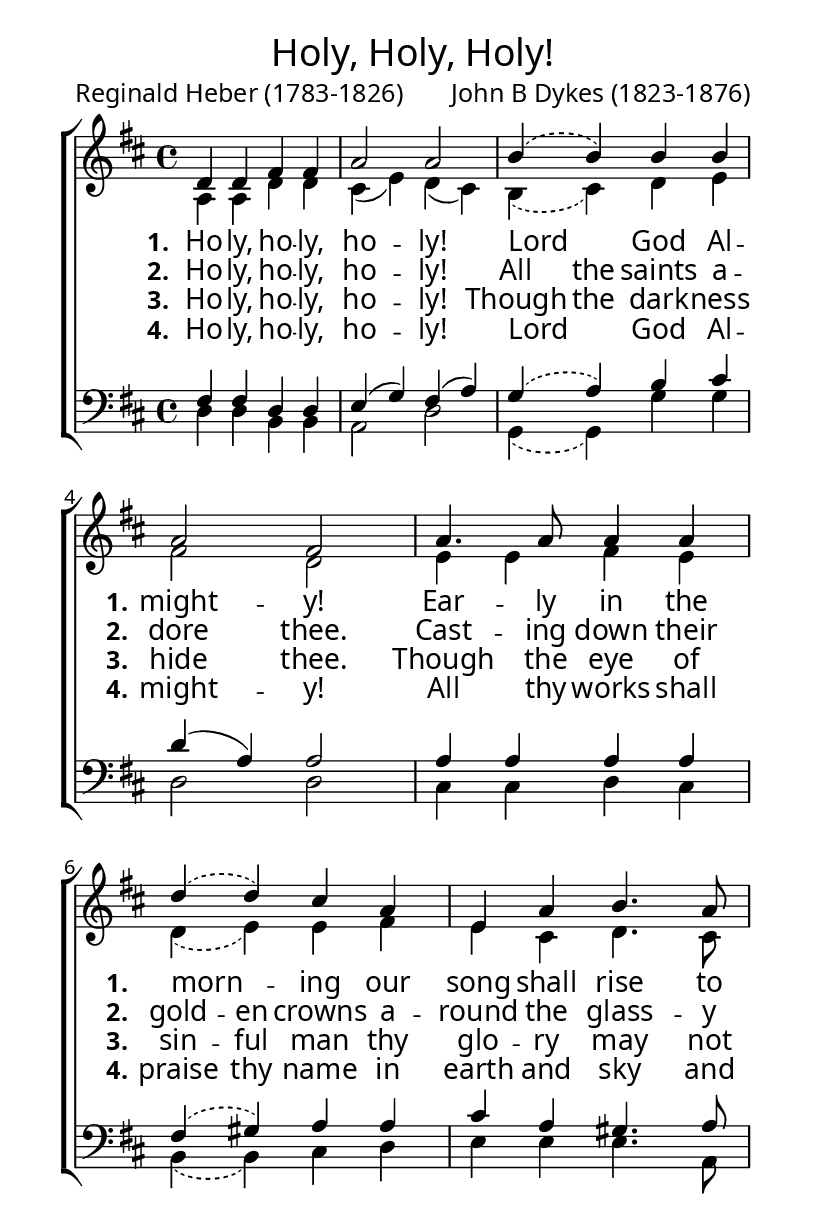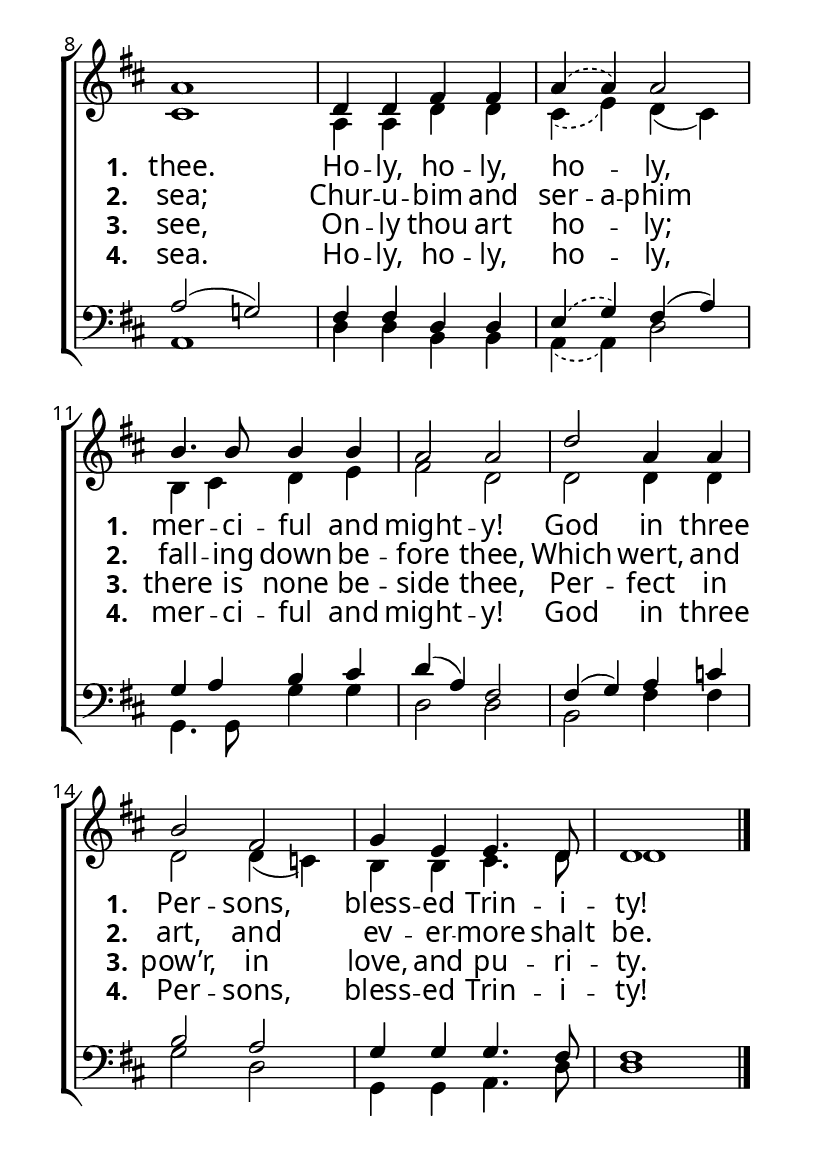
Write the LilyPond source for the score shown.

\version "2.14.2"
%\include "../util.ly"
\include "inc-header.ly"
\header {
  title = \markup{\override #'(font-name . "Garamond Premr Pro"){ \abs-fontsize #18 "Holy, Holy, Holy!"}}
  composer = \markup"John B Dykes (1823-1876)"
  poet = \markup "Reginald Heber (1783-1826)"
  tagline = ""
}
% #(set-global-staff-size 20) \paper{ #(define fonts (make-pango-font-tree "Garamond Premr Pro" "Garamond Premr Pro" "Garamond Premr Pro" (/ 22 20))) }
global = {
  \key d \major
  \time 4/4
  %\dynamicUp
  %\set crescendoSpanner = #'dashed-line
  %\set midiInstrument = "recorder"
  \autoBeamOff
  \override DynamicTextSpanner #'style = #'none
}

sopMusic = \relative c' {
  d4 d fis fis | a2 a | \slurDashed b4( b) b b | a2 fis |
  a4. a8 a4 a | d( d) cis a | e a b4. a8 | a1 |
  d,4 d fis fis | a( a) a2 | b4. b8 b4 b | a2 a |
  d a4 a | b2 fis | g4 e e4. d8 | d1 \bar "|."
}
sopWords = \lyricmode {
  \set stanza = "1. " \set shortVocalName = "1. "
  Ho -- ly, ho -- ly, ho -- ly!
  Lord God Al -- might -- y!
  Ear -- ly in the morn -- ing our song shall rise to thee.
  Ho -- ly, ho -- ly, ho -- ly,
  mer -- ci -- ful and might -- y!
  God in three Per -- sons, bless -- ed Trin -- i -- ty!
}

sopWordsII = \lyricmode {
  \set stanza = "2. " \set shortVocalName = "2. "
  Ho -- ly, ho -- ly, ho -- ly!
  \set ignoreMelismata = ##t
  All the saints a -- dore thee.
  Cast -- ing down their gold -- en crowns a -- round the glass -- y sea;
  Chur -- u -- bim and ser -- a -- phim fall -- ing down be -- fore thee,
  Which wert, and art, and ev -- er -- more shalt be.
}

sopWordsIII = \lyricmode {
  \set stanza = "3. " \set shortVocalName = "3. "
  Ho -- ly, ho -- ly, ho -- ly!
  \set ignoreMelismata = ##t
  Though the dark -- ness hide thee.
  Though the eye of sin -- ful man thy glo -- ry may not see,
  \set ignoreMelismata = ##f
  On -- ly thou art ho -- ly; there is none be -- side thee,
  Per -- fect in pow’r, in love, and pu -- ri -- ty.
}

sopWordsIV = \lyricmode {
  \set stanza = "4. " \set shortVocalName = "4. "
  Ho -- ly, ho -- ly, ho -- ly!
  Lord God Al -- might -- y!
  \set ignoreMelismata = ##t
  All thy works shall praise thy name in earth and sky and sea.
  \set ignoreMelismata = ##f
  Ho -- ly, ho -- ly, ho -- ly,
  mer -- ci -- ful and might -- y!
  God in three Per -- sons, bless -- ed Trin -- i -- ty!
}

altoMusic = \relative c' {
  a4 a d d | cis( e) d( cis) | \slurDashed b( cis) d e | fis2 d |
  e4 e fis e | d( e) e fis | e cis d4. cis8 | cis1 |
  a4 a d d | cis( e) \slurSolid d( cis) | b cis d e | fis2 d |
  d d4 d | d2 d4( c) | b b cis4. d8 | d1 \bar "|."
}
tenorMusic = \relative c {
  fis4 fis d d | e( g) fis( a) | \slurDashed g( a) b cis | \slurSolid d( a) a2 |
  a4 a a a | \slurDashed fis( gis) a a | cis a gis4. a8 | \slurSolid a2( g!) |
  fis4 fis d d | \slurDashed e( g) \slurSolid fis( a) | g a b cis | d( a) fis2 |
  fis4( g) a c | b2 a | g4 g g4. fis8 | fis1 \bar "|."
}

bassMusic = \relative c {
  d4 d b b | a2 d | \slurDashed g,4( g) g' g | d2 d |
  cis4 cis d cis | b( b) cis d | e e e4. a,8 | a1 |
  d4 d b b | a( a) d2 | g,4. g8 g'4 g | d2 d |
  b fis'4 fis | g2 d | g,4 g a4. d8 | d1 | \bar "|."
}
\score {
<<
   \new ChoirStaff <<
    \new Staff = women <<
      \new Voice = "sopranos" { \voiceOne << \global \sopMusic >> }
      \new Voice = "altos" { \voiceTwo << \global \altoMusic >> }
    >>
    \new Lyrics = "altos"  \lyricsto "sopranos" \sopWords
    \new Lyrics = "altosII"  \lyricsto "sopranos" \sopWordsII
    \new Lyrics = "altosII"  \lyricsto "sopranos" \sopWordsIII
    \new Lyrics = "altosII"  \lyricsto "sopranos" \sopWordsIV
   \new Staff = men <<
      \clef bass
      \new Voice = "tenors" { \voiceOne << \global \tenorMusic >> }
      \new Voice = "basses" { \voiceTwo << \global \bassMusic >> }
    >>
  >>
%    \new PianoStaff << \new Staff { \new Voice { \pianoRH } } \new Staff { \clef "bass" \pianoLH } >>
  >>
  \midi {
    \tempo 4 = 90
    \set Staff.midiInstrument = "flute"
  
    \context {
      \Voice
      \remove "Dynamic_performer"
    }
  }
  \layout {
    \context {
      \Lyrics
      % \override LyricText #'font-size = #1.3
      % \override VerticalAxisGroup #'staff-affinity = #0
      % \override LyricText #'X-offset = #center-on-word
    }
    \context {
      \Score
      % \override SpacingSpanner #'base-shortest-duration = #(ly:make-moment 1 8)
      % \override SpacingSpanner #'common-shortest-duration = #(ly:make-moment 1 4)
    }
    \context {
      % Remove all empty staves
      \Staff \RemoveEmptyStaves \override VerticalAxisGroup #'remove-first = ##t
      
      \override VerticalAxisGroup #'staff-staff-spacing =
      #'((basic-distance . 0)
         (minimum-distance . 0)
         (padding . -1)
         (stretchability . 2))
    }
  }
}
